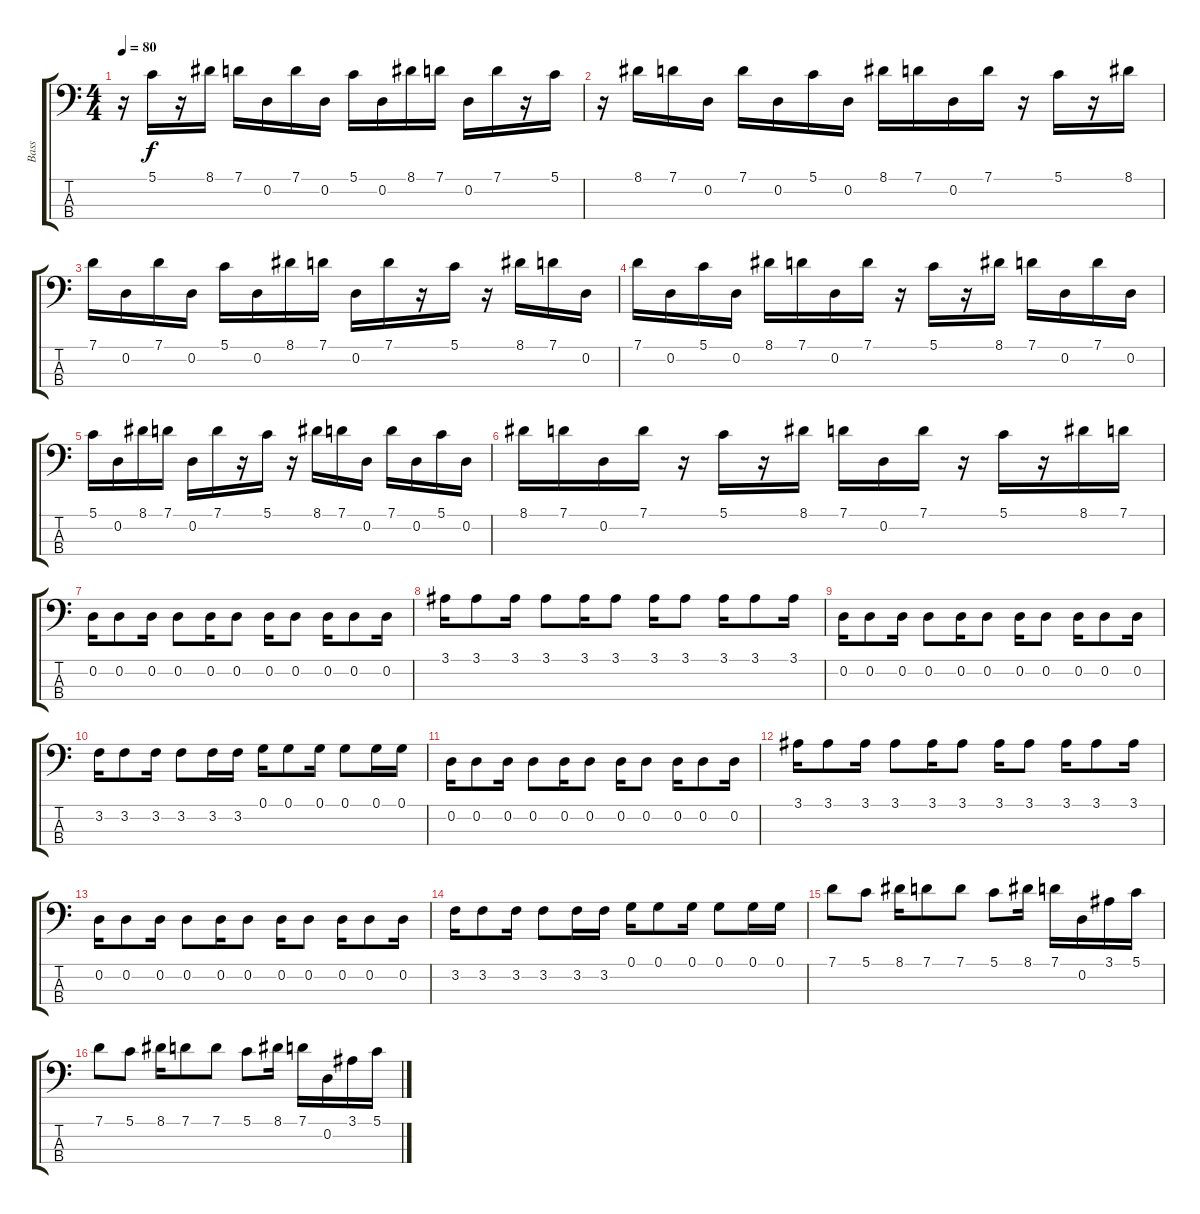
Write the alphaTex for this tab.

\track ("Bass" "Bass") {instrument electricbasspick}
\staff {score tabs}
\tuning (G2 D2 A1 E1) {hide}
\ts (4 4)
\tempo 80
\clef f4
\ks c
r.16{dy f} 5.1.16 r.16 8.1.16 7.1.16 0.2.16 7.1.16 0.2.16 5.1.16 0.2.16 8.1.16 7.1.16 0.2.16 7.1.16 r.16 5.1.16 |
r.16 8.1.16 7.1.16 0.2.16 7.1.16 0.2.16 5.1.16 0.2.16 8.1.16 7.1.16 0.2.16 7.1.16 r.16 5.1.16 r.16 8.1.16 |
7.1.16 0.2.16 7.1.16 0.2.16 5.1.16 0.2.16 8.1.16 7.1.16 0.2.16 7.1.16 r.16 5.1.16 r.16 8.1.16 7.1.16 0.2.16 |
7.1.16 0.2.16 5.1.16 0.2.16 8.1.16 7.1.16 0.2.16 7.1.16 r.16 5.1.16 r.16 8.1.16 7.1.16 0.2.16 7.1.16 0.2.16 |
5.1.16 0.2.16 8.1.16 7.1.16 0.2.16 7.1.16 r.16 5.1.16 r.16 8.1.16 7.1.16 0.2.16 7.1.16 0.2.16 5.1.16 0.2.16 |
8.1.16 7.1.16 0.2.16 7.1.16 r.16 5.1.16 r.16 8.1.16 7.1.16 0.2.16 7.1.16 r.16 5.1.16 r.16 8.1.16 7.1.16 |
0.2.16 0.2.8 0.2.16 0.2.8 0.2.16 0.2.8 0.2.16 0.2.8 0.2.16 0.2.8 0.2.16 |
3.1.16 3.1.8 3.1.16 3.1.8 3.1.16 3.1.8 3.1.16 3.1.8 3.1.16 3.1.8 3.1.16 |
0.2.16 0.2.8 0.2.16 0.2.8 0.2.16 0.2.8 0.2.16 0.2.8 0.2.16 0.2.8 0.2.16 |
3.2.16 3.2.8 3.2.16 3.2.8 3.2.16 3.2.16 0.1.16 0.1.8 0.1.16 0.1.8 0.1.16 0.1.16 |
0.2.16 0.2.8 0.2.16 0.2.8 0.2.16 0.2.8 0.2.16 0.2.8 0.2.16 0.2.8 0.2.16 |
3.1.16 3.1.8 3.1.16 3.1.8 3.1.16 3.1.8 3.1.16 3.1.8 3.1.16 3.1.8 3.1.16 |
0.2.16 0.2.8 0.2.16 0.2.8 0.2.16 0.2.8 0.2.16 0.2.8 0.2.16 0.2.8 0.2.16 |
3.2.16 3.2.8 3.2.16 3.2.8 3.2.16 3.2.16 0.1.16 0.1.8 0.1.16 0.1.8 0.1.16 0.1.16 |
7.1.8 5.1.8 8.1.16 7.1.8 7.1.8 5.1.8 8.1.16 7.1.16 0.2.16 3.1.16 5.1.16 |
7.1.8 5.1.8 8.1.16 7.1.8 7.1.8 5.1.8 8.1.16 7.1.16 0.2.16 3.1.16 5.1.16
